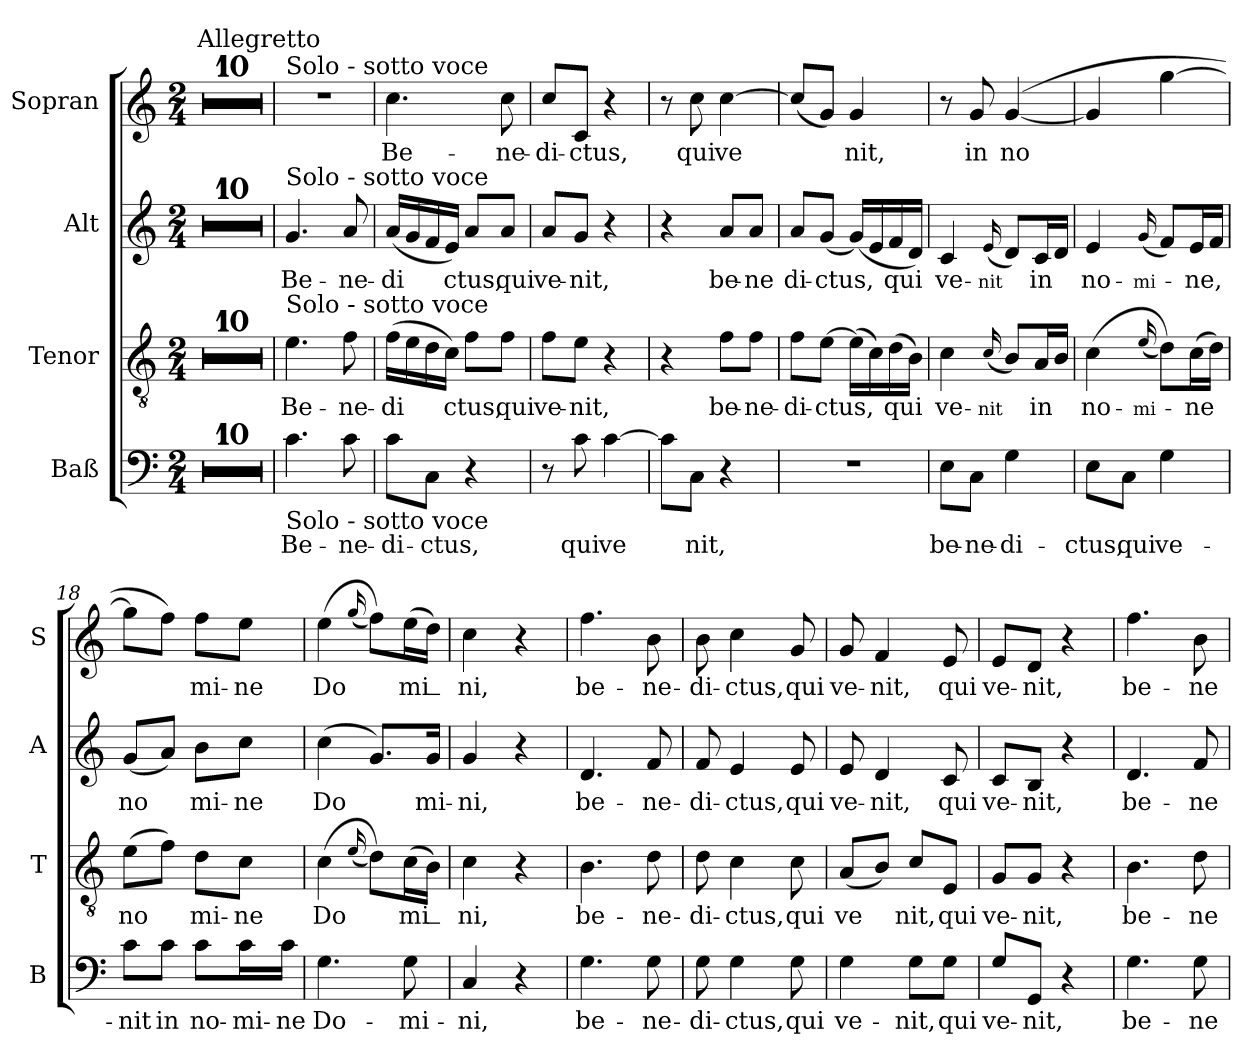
**kern	**text	**kern	**text	**kern	**text	**kern	**text
*part4	*part4	*part3	*part3	*part2	*part2	*part1	*part1
*staff4	*staff4	*staff3	*staff3	*staff2	*staff2	*staff1	*staff1
*I"Baß	*	*I"Tenor	*	*I"Alt	*	*I"Sopran	*
*I'B	*	*I'T	*	*I'A	*	*I'S	*
*stria5	*	*stria5	*	*stria5	*	*stria5	*
*clefF4	*	*clefGv2	*	*clefG2	*	*clefG2	*
*k[]	*	*k[]	*	*k[]	*	*k[]	*
*M2/4	*	*M2/4	*	*M2/4	*	*M2/4	*
*MM48	*	*MM48	*	*MM48	*	*MM48	*
=1	=1	=1	=1	=1	=1	=1	=1
!	!	!	!	!	!	!LO:TX:a:t=Allegretto	!
2r	.	2r	.	2r	.	2r	.
=2	=2	=2	=2	=2	=2	=2	=2
2r	.	2r	.	2r	.	2r	.
=3	=3	=3	=3	=3	=3	=3	=3
2r	.	2r	.	2r	.	2r	.
=4	=4	=4	=4	=4	=4	=4	=4
2r	.	2r	.	2r	.	2r	.
=5	=5	=5	=5	=5	=5	=5	=5
2r	.	2r	.	2r	.	2r	.
=6	=6	=6	=6	=6	=6	=6	=6
2r	.	2r	.	2r	.	2r	.
=7	=7	=7	=7	=7	=7	=7	=7
2r	.	2r	.	2r	.	2r	.
=8	=8	=8	=8	=8	=8	=8	=8
2r	.	2r	.	2r	.	2r	.
=9	=9	=9	=9	=9	=9	=9	=9
2r	.	2r	.	2r	.	2r	.
=10	=10	=10	=10	=10	=10	=10	=10
2r	.	2r	.	2r	.	2r	.
=11	=11	=11	=11	=11	=11	=11	=11
!	!	!	!	!	!	!LO:TX:a:t=Solo - sotto voce	!
!	!	!	!	!LO:TX:a:t=Solo - sotto voce	!	!	!
!	!	!LO:TX:a:t=Solo - sotto voce	!	!	!	!	!
!LO:TX:b:t=Solo - sotto voce	!	!	!	!	!	!	!
!	!LO:LY:b	!	!LO:LY:b	!	!LO:LY:b	!	!
4.c	Be-	4.e	Be-	4.g	Be-	2r	.
!	!LO:LY:b	!	!LO:LY:b	!	!LO:LY:b	!	!
8c	-ne-	8f	-ne-	8a	-ne-	.	.
=12	=12	=12	=12	=12	=12	=12	=12
!	!LO:LY:b	!	!LO:LY:b	!	!LO:LY:b	!	!LO:LY:b
8cL	-di-	(>16fLL	-di	(<16aLL	-di	4.cc	Be-
.	.	16e	.	16g	.	.	.
!	!LO:LY:b	!	!	!	!	!	!
8CJ	-ctus,	16d	.	16f	.	.	.
.	.	16cJJ)	.	16eJJ)	.	.	.
!	!	!	!LO:LY:b	!	!LO:LY:b	!	!
4r	.	8fL	ctus,	8aL	ctus,	.	.
!	!	!	!LO:LY:b	!	!LO:LY:b	!	!LO:LY:b
.	.	8fJ	qui	8aJ	qui	8cc	-ne-
=13	=13	=13	=13	=13	=13	=13	=13
!	!	!	!LO:LY:b	!	!LO:LY:b	!	!LO:LY:b
8r	.	8fL	ve-	8aL	ve-	8ccL	-di-
!	!LO:LY:b	!	!LO:LY:b	!	!LO:LY:b	!	!LO:LY:b
8c	qui	8eJ	-nit,	8gJ	-nit,	8cJ	-ctus,
!	!LO:LY:b	!	!	!	!	!	!
[4c	ve	4r	.	4r	.	4r	.
=14	=14	=14	=14	=14	=14	=14	=14
8cL]	.	4r	.	4r	.	8r	.
!	!LO:LY:b	!	!	!	!	!	!LO:LY:b
8CJ	nit,	.	.	.	.	8cc	qui
!	!	!	!LO:LY:b	!	!LO:LY:b	!	!LO:LY:b
4r	.	8fL	be-	8aL	be-	[4cc	ve
!	!	!	!LO:LY:b	!	!LO:LY:b	!	!
.	.	8fJ	-ne-	8aJ	-ne	.	.
=15	=15	=15	=15	=15	=15	=15	=15
!	!	!	!LO:LY:b	!	!LO:LY:b	!	!
2r	.	8fL	-di-	8aL	di-	(<8ccL]	.
!	!	!	!LO:LY:b	!	!LO:LY:b	!	!
.	.	[8eJ	-ctus,	(<8gJ	-ctus,	8gJ)	.
!	!	!	!	!	!	!	!LO:LY:b
.	.	(>16eLL]	.	(<16gLL)	.	4g	nit,
.	.	16c)	.	16e	.	.	.
!	!	!	!LO:LY:b	!	!LO:LY:b	!	!
.	.	(>16d	qui	16f	qui	.	.
.	.	16BJJ)	.	16dJJ)	.	.	.
!!LO:LB:g=z
=16	=16	=16	=16	=16	=16	=16	=16
!	!LO:LY:b	!	!LO:LY:b	!	!LO:LY:b	!	!
8EL	be-	4c	ve-	4c	ve-	8r	.
!	!LO:LY:b	!	!	!	!	!	!LO:LY:b
8CJ	-ne-	.	.	.	.	8g	in
!	!	!	!LO:LY:b	!	!LO:LY:b	!	!
.	.	(16qqc/	-nit	(16qqe/	-nit	.	.
!	!LO:LY:b	!	!	!	!	!	!LO:LY:b
4G	-di-	8BL)	.	8dL)	.	(>[4g	no
!	!	!	!LO:LY:b	!	!LO:LY:b	!	!
.	.	16AL	in	16cL	in	.	.
.	.	16BJJ	.	16dJJ	.	.	.
=17	=17	=17	=17	=17	=17	=17	=17
!	!LO:LY:b	!	!LO:LY:b	!	!LO:LY:b	!	!
8EL	-ctus,	(>4c	no-	4e	no-	4g]	.
!	!LO:LY:b	!	!	!	!	!	!
8CJ	qui	.	.	.	.	.	.
!	!	!	!LO:LY:b	!	!LO:LY:b	!	!
.	.	(16qqe/	-mi-	(16qqg	-mi-	.	.
!	!LO:LY:b	!	!	!	!	!	!
4G	ve-	(8dL))	.	8fL)	.	[4gg	.
!	!	!	!LO:LY:b	!	!LO:LY:b	!	!
.	.	(>16cL	-ne	16eL	-ne,	.	.
.	.	16dJJ)	.	16fJJ	.	.	.
=18	=18	=18	=18	=18	=18	=18	=18
!	!LO:LY:b	!	!LO:LY:b	!	!LO:LY:b	!	!
8cL	-nit	(>8eL	no	(<8gL	no	8ggL]	.
!	!LO:LY:b	!	!	!	!	!	!
8cJ	in	8fJ)	.	8aJ)	.	8ffJ)	.
!	!LO:LY:b	!	!LO:LY:b	!	!LO:LY:b	!	!LO:LY:b
8cL	no-	8dL	mi-	8bL	mi-	8ffL	mi-
!	!LO:LY:b	!	!LO:LY:b	!	!LO:LY:b	!	!LO:LY:b
16cL	-mi-	8cJ	-ne	8ccJ	-ne	8eeJ	-ne
!	!LO:LY:b	!	!	!	!	!	!
16cJJ	-ne	.	.	.	.	.	.
=19	=19	=19	=19	=19	=19	=19	=19
!	!LO:LY:b	!	!LO:LY:b	!	!LO:LY:b	!	!LO:LY:b
4.G	Do-	(>4c	Do	(>4cc	Do	(>4ee	Do
.	.	(16qqe/	.	.	.	(16qqgg/	.
.	.	(8dL))	.	8.gL)	.	(8ffL))	.
!	!LO:LY:b	!	!LO:LY:b	!	!	!	!LO:LY:b
8G	-mi-	(>16cL	mi_-	.	.	(>16eeL	mi_-
!	!	!	!	!	!LO:LY:b	!	!
.	.	16BJJ)	.	16gJk	mi-	16ddJJ)	.
=20	=20	=20	=20	=20	=20	=20	=20
!	!LO:LY:b	!	!LO:LY:b	!	!LO:LY:b	!	!LO:LY:b
4C	-ni,	4c	-ni,	4g	-ni,	4cc	-ni,
4r	.	4r	.	4r	.	4r	.
!!LO:LB:g=z
=21	=21	=21	=21	=21	=21	=21	=21
!	!LO:LY:b	!	!LO:LY:b	!	!LO:LY:b	!	!LO:LY:b
4.G	be-	4.B	be-	4.d	be-	4.ff	be-
!	!LO:LY:b	!	!LO:LY:b	!	!LO:LY:b	!	!LO:LY:b
8G	-ne-	8d	-ne-	8f	-ne-	8b	-ne-
=22	=22	=22	=22	=22	=22	=22	=22
!	!LO:LY:b	!	!LO:LY:b	!	!LO:LY:b	!	!LO:LY:b
8G	-di-	8d	-di-	8f	-di-	8b	-di-
!	!LO:LY:b	!	!LO:LY:b	!	!LO:LY:b	!	!LO:LY:b
4G	-ctus,	4c	-ctus,	4e	-ctus,	4cc	-ctus,
!	!LO:LY:b	!	!LO:LY:b	!	!LO:LY:b	!	!LO:LY:b
8G	qui	8c	qui	8e	qui	8g	qui
=23	=23	=23	=23	=23	=23	=23	=23
!	!LO:LY:b	!	!LO:LY:b	!	!LO:LY:b	!	!LO:LY:b
4G	ve-	(<8AL	ve	8e	ve-	8g	ve-
!	!	!	!	!	!LO:LY:b	!	!LO:LY:b
.	.	8BJ)	.	4d	-nit,	4f	-nit,
!	!LO:LY:b	!	!LO:LY:b	!	!	!	!
8GL	-nit,	8cL	nit,	.	.	.	.
!	!LO:LY:b	!	!LO:LY:b	!	!LO:LY:b	!	!LO:LY:b
8GJ	qui	8EJ	qui	8c	qui	8e	qui
=24	=24	=24	=24	=24	=24	=24	=24
!	!LO:LY:b	!	!LO:LY:b	!	!LO:LY:b	!	!LO:LY:b
8GL	ve-	8GL	ve-	8cL	ve-	8eL	ve-
!	!LO:LY:b	!	!LO:LY:b	!	!LO:LY:b	!	!LO:LY:b
8GGJ	-nit,	8GJ	-nit,	8BJ	-nit,	8dJ	-nit,
4r	.	4r	.	4r	.	4r	.
=25	=25	=25	=25	=25	=25	=25	=25
!	!LO:LY:b	!	!LO:LY:b	!	!LO:LY:b	!	!LO:LY:b
4.G	be-	4.B	be-	4.d	be-	4.ff	be-
!	!LO:LY:b	!	!LO:LY:b	!	!LO:LY:b	!	!LO:LY:b
8G	-ne-	8d	-ne-	8f	-ne-	8b	-ne-
=	=	=	=	=	=	=	=
*-	*-	*-	*-	*-	*-	*-	*-
